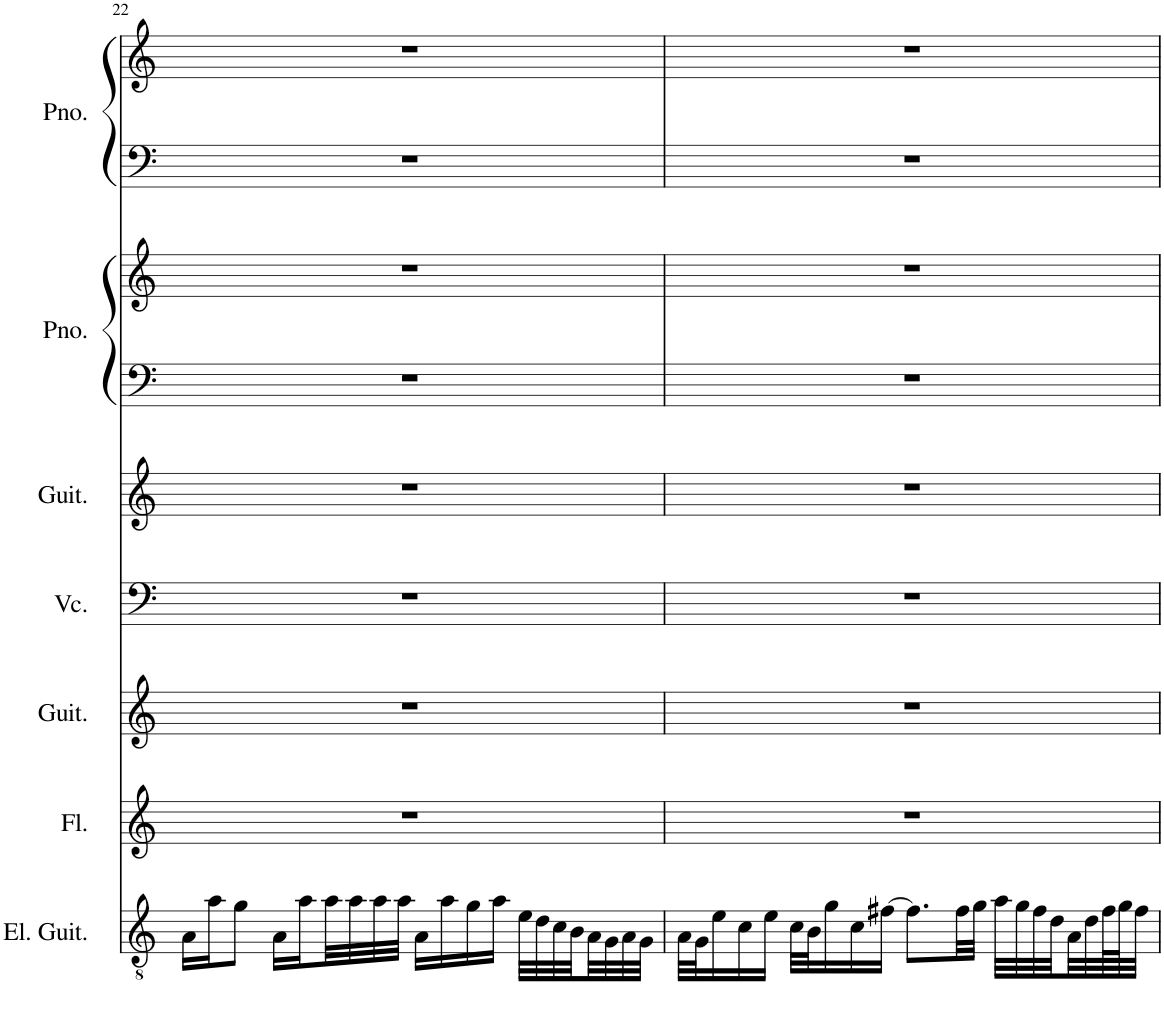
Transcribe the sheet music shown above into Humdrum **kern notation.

**kern	**kern	**kern	**kern	**kern	**kern	**kern	**kern	**kern
*part7	*part6	*part5	*part4	*part3	*part2	*part2	*part1	*part1
*staff9	*staff8	*staff7	*staff6	*staff5	*staff4	*staff3	*staff2	*staff1
*I"Electric Guitar	*I"Flute	*I"Acoustic Guitar	*I"Violoncello	*I"Acoustic Guitar	*I"Piano	*	*I"Piano	*
*I'El. Guit.	*I'Fl.	*I'Guit.	*I'Vc.	*I'Guit.	*I'Pno.	*	*I'Pno.	*
!!LO:PB:g=z
*clefGv2	*clefG2	*clefG2	*clefF4	*clefG2	*clefF4	*clefG2	*clefF4	*clefG2
*k[]	*k[]	*k[]	*k[]	*k[]	*k[]	*k[]	*k[]	*k[]
*M4/4	*M4/4	*M4/4	*M4/4	*M4/4	*M4/4	*M4/4	*M4/4	*M4/4
=22	=22	=22	=22	=22	=22	=22	=22	=22
16A\LL	1r	1r	1r	1r	1r	1r	1r	1r
16a\J	.	.	.	.	.	.	.	.
8g\J	.	.	.	.	.	.	.	.
16A\LL	.	.	.	.	.	.	.	.
16a\	.	.	.	.	.	.	.	.
32a\L	.	.	.	.	.	.	.	.
32a\	.	.	.	.	.	.	.	.
32a\	.	.	.	.	.	.	.	.
32a\JJJ	.	.	.	.	.	.	.	.
16A\LL	.	.	.	.	.	.	.	.
16a\	.	.	.	.	.	.	.	.
16g\	.	.	.	.	.	.	.	.
16a\JJ	.	.	.	.	.	.	.	.
32e\LLL	.	.	.	.	.	.	.	.
32d\	.	.	.	.	.	.	.	.
32c\	.	.	.	.	.	.	.	.
32B\	.	.	.	.	.	.	.	.
32A\	.	.	.	.	.	.	.	.
32G\	.	.	.	.	.	.	.	.
32A\	.	.	.	.	.	.	.	.
32G\JJJ	.	.	.	.	.	.	.	.
=23	=23	=23	=23	=23	=23	=23	=23	=23
32A\LLL	1r	1r	1r	1r	1r	1r	1r	1r
32G\J	.	.	.	.	.	.	.	.
16e\	.	.	.	.	.	.	.	.
16c\	.	.	.	.	.	.	.	.
16e\JJ	.	.	.	.	.	.	.	.
32c\LLL	.	.	.	.	.	.	.	.
32B\J	.	.	.	.	.	.	.	.
16g\	.	.	.	.	.	.	.	.
16c\	.	.	.	.	.	.	.	.
[16f#X\JJ	.	.	.	.	.	.	.	.
8.f#\L]	.	.	.	.	.	.	.	.
32f#\LL	.	.	.	.	.	.	.	.
32g\JJJ	.	.	.	.	.	.	.	.
32a\LLL	.	.	.	.	.	.	.	.
32g\	.	.	.	.	.	.	.	.
32f#\	.	.	.	.	.	.	.	.
32d\	.	.	.	.	.	.	.	.
32A\	.	.	.	.	.	.	.	.
32d\	.	.	.	.	.	.	.	.
64f#\L	.	.	.	.	.	.	.	.
64g\J	.	.	.	.	.	.	.	.
32f#\JJJ	.	.	.	.	.	.	.	.
=	=	=	=	=	=	=	=	=
*-	*-	*-	*-	*-	*-	*-	*-	*-
